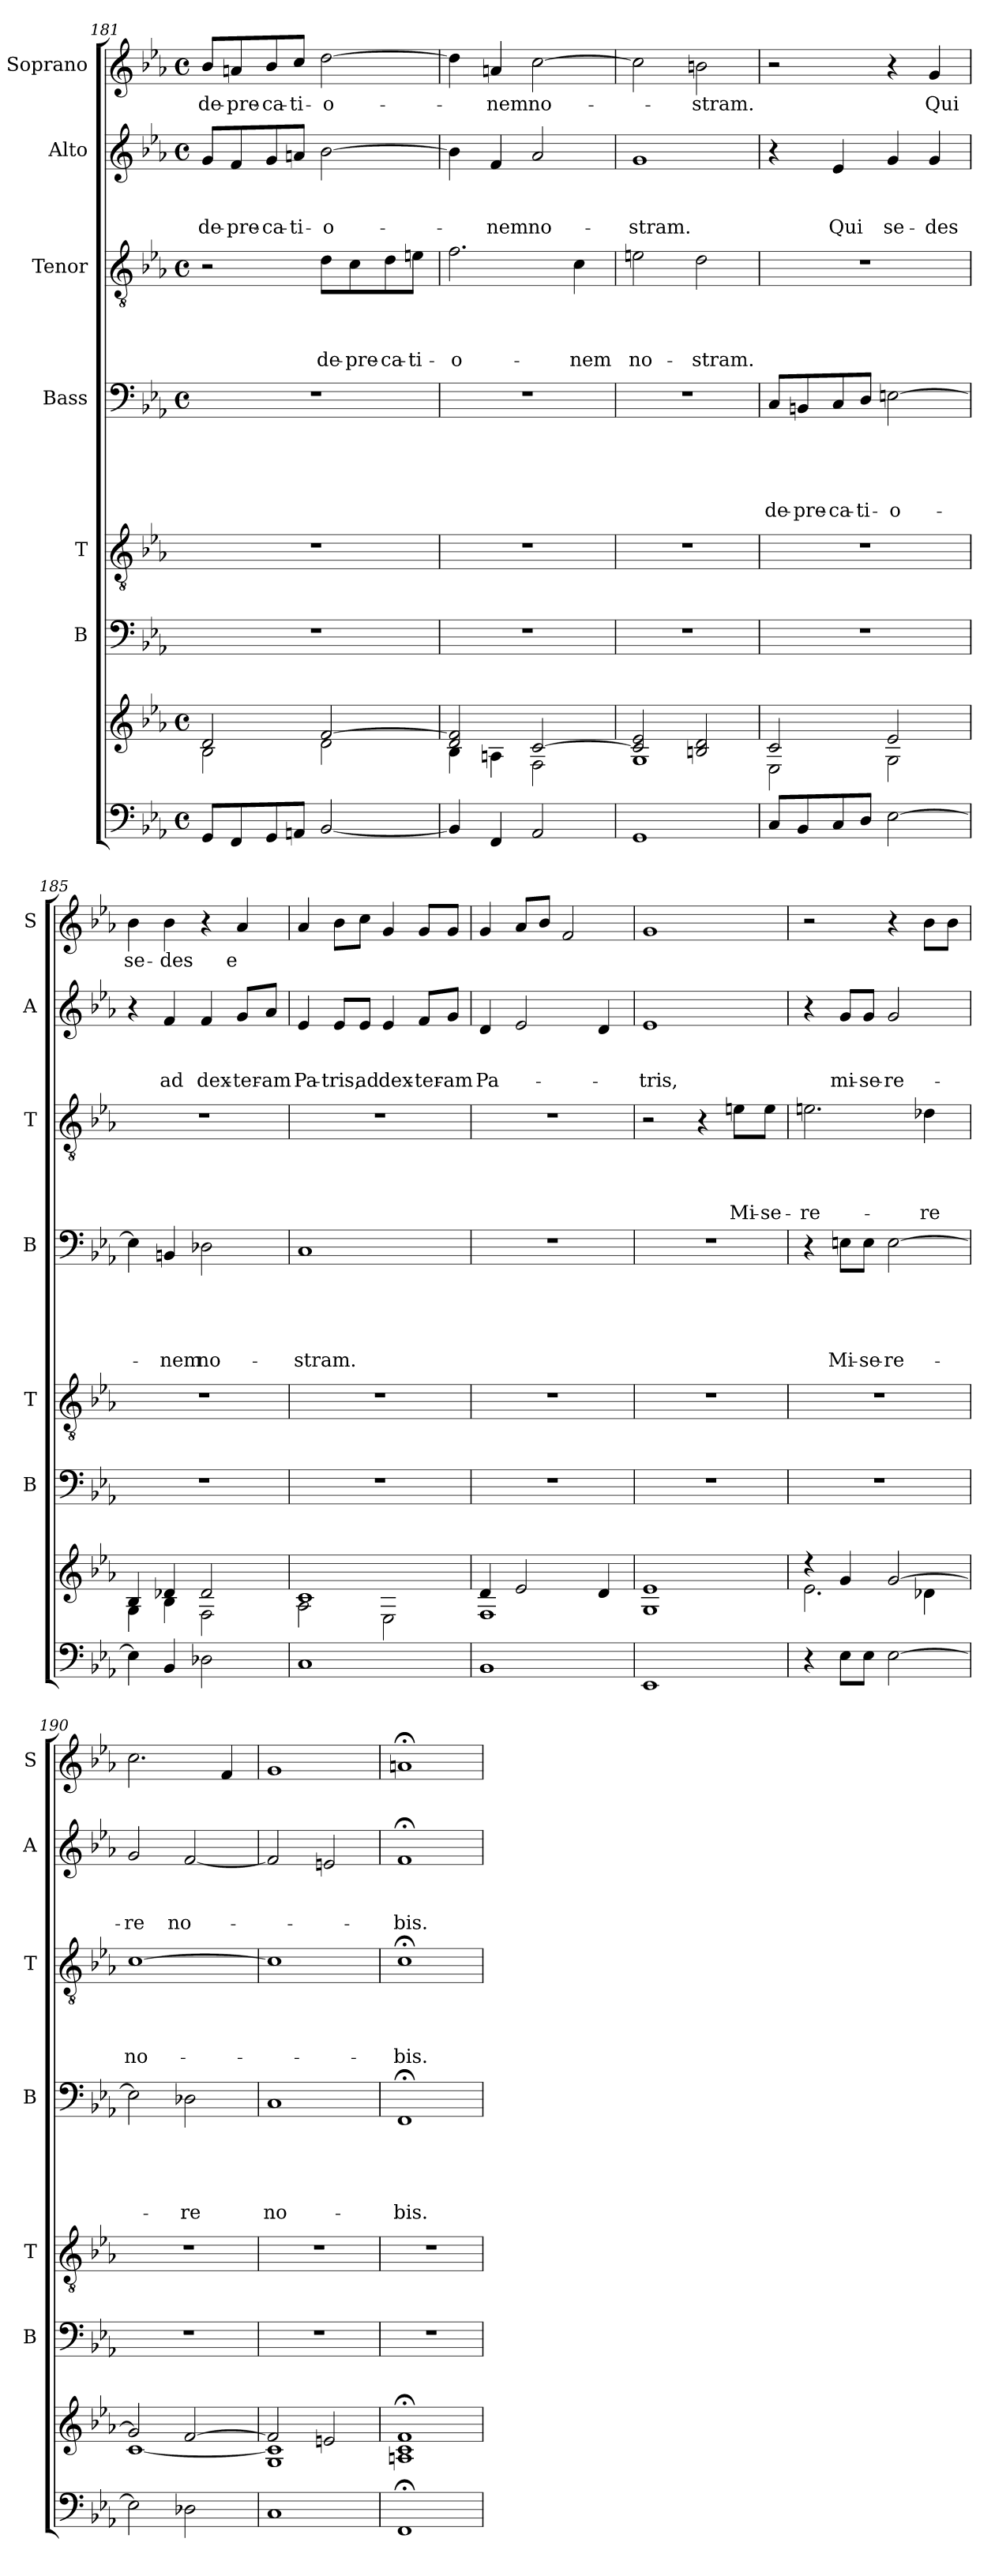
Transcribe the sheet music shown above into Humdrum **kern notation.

**kern	**kern	**kern	**kern	**kern	**text	**text	**text	**text	**text	**kern	**text	**text	**text	**text	**kern	**text	**text	**text	**kern	**text
*part8	*part7	*part6	*part5	*part4	*part4	*part4	*part4	*part4	*part4	*part3	*part3	*part3	*part3	*part3	*part2	*part2	*part2	*part2	*part1	*part1
*staff8	*staff7	*staff6	*staff5	*staff4	*staff4	*staff4	*staff4	*staff4	*staff4	*staff3	*staff3	*staff3	*staff3	*staff3	*staff2	*staff2	*staff2	*staff2	*staff1	*staff1
*	*	*I"B	*I"T	*I"Bass	*	*	*	*	*	*I"Tenor	*	*	*	*	*I"Alto	*	*	*	*I"Soprano	*
*	*	*I'B	*I'T	*I'B	*	*	*	*	*	*I'T	*	*	*	*	*I'A	*	*	*	*I'S	*
*clefF4	*clefG2	*clefF4	*clefGv2	*clefF4	*	*	*	*	*	*clefGv2	*	*	*	*	*clefG2	*	*	*	*clefG2	*
*k[b-e-a-]	*k[b-e-a-]	*k[b-e-a-]	*k[b-e-a-]	*k[b-e-a-]	*	*	*	*	*	*k[b-e-a-]	*	*	*	*	*k[b-e-a-]	*	*	*	*k[b-e-a-]	*
*E-:	*E-:	*E-:	*E-:	*E-:	*	*	*	*	*	*E-:	*	*	*	*	*E-:	*	*	*	*E-:	*
*M4/4	*M4/4	*	*	*M4/4	*	*	*	*	*	*M4/4	*	*	*	*	*M4/4	*	*	*	*M4/4	*
*met(c)	*met(c)	*	*	*met(c)	*	*	*	*	*	*met(c)	*	*	*	*	*met(c)	*	*	*	*met(c)	*
=181	=181	=181	=181	=181	=181	=181	=181	=181	=181	=181	=181	=181	=181	=181	=181	=181	=181	=181	=181	=181
*	*^	*	*	*	*	*	*	*	*	*	*	*	*	*	*	*	*	*	*	*
!	!	!	!	!	!	!	!	!	!	!	!	!	!	!	!	!	!	!	!LO:LY:b	!	!LO:LY:b
8GG/L	2d/	2B-\	1r	1r	1r	.	.	.	.	.	2r	.	.	.	.	8g/L	.	.	de-	8b-/L	de-
!	!	!	!	!	!	!	!	!	!	!	!	!	!	!	!	!	!	!	!LO:LY:b	!	!LO:LY:b
8FF/	.	.	.	.	.	.	.	.	.	.	.	.	.	.	.	8f/	.	.	-pre-	8an/	-pre-
!	!	!	!	!	!	!	!	!	!	!	!	!	!	!	!	!	!	!	!LO:LY:b	!	!LO:LY:b
8GG/	.	.	.	.	.	.	.	.	.	.	.	.	.	.	.	8g/	.	.	-ca-	8b-/	-ca-
!	!	!	!	!	!	!	!	!	!	!	!	!	!	!	!	!	!	!	!LO:LY:b	!	!LO:LY:b
8AAn/J	.	.	.	.	.	.	.	.	.	.	.	.	.	.	.	8an/J	.	.	-ti-	8cc/J	-ti-
!	!	!	!	!	!	!	!	!	!	!	!	!	!	!	!LO:LY:b	!	!	!	!LO:LY:b	!	!LO:LY:b
[<2BB-/	[>2f/	2d\	.	.	.	.	.	.	.	.	8d\L	.	.	.	de-	[>2b-\	.	.	-o-	[>2dd\	-o-
!	!	!	!	!	!	!	!	!	!	!	!	!	!	!	!LO:LY:b	!	!	!	!	!	!
.	.	.	.	.	.	.	.	.	.	.	8c\	.	.	.	-pre-	.	.	.	.	.	.
!	!	!	!	!	!	!	!	!	!	!	!	!	!	!	!LO:LY:b	!	!	!	!	!	!
.	.	.	.	.	.	.	.	.	.	.	8d\	.	.	.	-ca-	.	.	.	.	.	.
!	!	!	!	!	!	!	!	!	!	!	!	!	!	!	!LO:LY:b	!	!	!	!	!	!
.	.	.	.	.	.	.	.	.	.	.	8en\J	.	.	.	-ti-	.	.	.	.	.	.
=182	=182	=182	=182	=182	=182	=182	=182	=182	=182	=182	=182	=182	=182	=182	=182	=182	=182	=182	=182	=182	=182
!	!	!	!	!	!	!	!	!	!	!	!	!	!	!	!LO:LY:b	!	!	!	!	!	!
4BB-/]	2d/ 2f/]	4B-\	1r	1r	1r	.	.	.	.	.	2.f\	.	.	.	-o-	4b-\]	.	.	.	4dd\]	.
!	!	!	!	!	!	!	!	!	!	!	!	!	!	!	!	!	!	!	!LO:LY:b	!	!LO:LY:b
4FF/	.	4An\	.	.	.	.	.	.	.	.	.	.	.	.	.	4f/	.	.	-nem	4an/	-nem
!	!	!	!	!	!	!	!	!	!	!	!	!	!	!	!	!	!	!	!LO:LY:b	!	!LO:LY:b
2AA-/	[>2c/	2F\	.	.	.	.	.	.	.	.	.	.	.	.	.	2a-/	.	.	no-	[>2cc\	no-
!	!	!	!	!	!	!	!	!	!	!	!	!	!	!	!LO:LY:b	!	!	!	!	!	!
.	.	.	.	.	.	.	.	.	.	.	4c\	.	.	.	-nem	.	.	.	.	.	.
=183	=183	=183	=183	=183	=183	=183	=183	=183	=183	=183	=183	=183	=183	=183	=183	=183	=183	=183	=183	=183	=183
!	!	!	!	!	!	!	!	!	!	!	!	!	!	!	!LO:LY:b	!	!	!	!LO:LY:b	!	!
1GG	2c/] 2e-/	1G	1r	1r	1r	.	.	.	.	.	2e\	.	.	.	no-	1g	.	.	-stram.	2cc\]	.
!	!	!	!	!	!	!	!	!	!	!	!	!	!	!	!LO:LY:b	!	!	!	!	!	!LO:LY:b
.	2Bn/ 2d/	.	.	.	.	.	.	.	.	.	2d\	.	.	.	-stram.	.	.	.	.	2bn\	-stram.
!!LO:PB:g=z
=184	=184	=184	=184	=184	=184	=184	=184	=184	=184	=184	=184	=184	=184	=184	=184	=184	=184	=184	=184	=184	=184
!	!	!	!	!	!	!	!	!	!	!LO:LY:b	!	!	!	!	!	!	!	!	!	!	!
8C/L	2c/	2E-\	1r	1r	8C/L	.	.	.	.	de-	1r	.	.	.	.	4r	.	.	.	2r	.
!	!	!	!	!	!	!	!	!	!	!LO:LY:b	!	!	!	!	!	!	!	!	!	!	!
8BB-/	.	.	.	.	8BB/	.	.	.	.	-pre-	.	.	.	.	.	.	.	.	.	.	.
!	!	!	!	!	!	!	!	!	!	!LO:LY:b:rj	!	!	!	!	!	!	!	!	!LO:LY:b	!	!
8C/	.	.	.	.	8C/	.	.	.	.	-ca-	.	.	.	.	.	4e-/	.	.	Qui	.	.
!	!	!	!	!	!	!	!	!	!	!LO:LY:b	!	!	!	!	!	!	!	!	!	!	!
8D/J	.	.	.	.	8D/J	.	.	.	.	-ti-	.	.	.	.	.	.	.	.	.	.	.
!	!	!	!	!	!	!	!	!	!	!LO:LY:b	!	!	!	!	!	!	!	!	!LO:LY:b	!	!
[>2E-\	2e-/	2G\	.	.	[>2E\	.	.	.	.	-o-	.	.	.	.	.	4g/	.	.	se-	4r	.
!	!	!	!	!	!	!	!	!	!	!	!	!	!	!	!	!	!	!	!LO:LY:b	!	!LO:LY:b
.	.	.	.	.	.	.	.	.	.	.	.	.	.	.	.	4g/	.	.	-des	4g/	Qui
=185	=185	=185	=185	=185	=185	=185	=185	=185	=185	=185	=185	=185	=185	=185	=185	=185	=185	=185	=185	=185	=185
!	!	!	!	!	!	!	!	!	!	!	!	!	!	!	!	!	!	!	!	!	!LO:LY:b
4E-\]	4B-/	4G\	1r	1r	4E\]	.	.	.	.	.	1r	.	.	.	.	4r	.	.	.	4b-\	se-
!	!	!	!	!	!	!	!	!	!	!LO:LY:b	!	!	!	!	!	!	!	!	!LO:LY:b	!	!LO:LY:b
4BB-/	4d-X/	4B-\	.	.	4BB/	.	.	.	.	-nem	.	.	.	.	.	4f/	.	.	ad	4b-\	-des
!	!	!	!	!	!	!	!	!	!	!LO:LY:b	!	!	!	!	!	!	!	!	!LO:LY:b	!	!
2D-X\	2d-/	2F\	.	.	2D-X\	.	.	.	.	no-	.	.	.	.	.	4f/	.	.	dex-	4r	.
!	!	!	!	!	!	!	!	!	!	!	!	!	!	!	!	!	!	!	!LO:LY:b	!	!LO:LY:b
.	.	.	.	.	.	.	.	.	.	.	.	.	.	.	.	8g/L	.	.	-ter-	4a-/	e
!	!	!	!	!	!	!	!	!	!	!	!	!	!	!	!	!	!	!	!LO:LY:b:rj	!	!
.	.	.	.	.	.	.	.	.	.	.	.	.	.	.	.	8a-/J	.	.	-am	.	.
=186	=186	=186	=186	=186	=186	=186	=186	=186	=186	=186	=186	=186	=186	=186	=186	=186	=186	=186	=186	=186	=186
!	!	!	!	!	!	!	!	!	!	!LO:LY:b	!	!	!	!	!	!	!	!	!LO:LY:b	!	!
1C	1c	2A-\	1r	1r	1C	.	.	.	.	-stram.	1r	.	.	.	.	4e-/	.	.	Pa-	4a-/	.
!	!	!	!	!	!	!	!	!	!	!	!	!	!	!	!	!	!	!	!LO:LY:b	!	!
.	.	.	.	.	.	.	.	.	.	.	.	.	.	.	.	8e-/L	.	.	-tris,	8b-\L	.
!	!	!	!	!	!	!	!	!	!	!	!	!	!	!	!	!	!	!	!LO:LY:b	!	!
.	.	.	.	.	.	.	.	.	.	.	.	.	.	.	.	8e-/J	.	.	ad	8cc\J	.
!	!	!	!	!	!	!	!	!	!	!	!	!	!	!	!	!	!	!	!LO:LY:b	!	!
.	.	2E-\	.	.	.	.	.	.	.	.	.	.	.	.	.	4e-/	.	.	dex-	4g/	.
!	!	!	!	!	!	!	!	!	!	!	!	!	!	!	!	!	!	!	!LO:LY:b	!	!
.	.	.	.	.	.	.	.	.	.	.	.	.	.	.	.	8f/L	.	.	-ter-	8g/L	.
!	!	!	!	!	!	!	!	!	!	!	!	!	!	!	!	!	!	!	!LO:LY:b	!	!
.	.	.	.	.	.	.	.	.	.	.	.	.	.	.	.	8g/J	.	.	-am	8g/J	.
=187	=187	=187	=187	=187	=187	=187	=187	=187	=187	=187	=187	=187	=187	=187	=187	=187	=187	=187	=187	=187	=187
!	!	!	!	!	!	!	!	!	!	!	!	!	!	!	!	!	!	!	!LO:LY:b	!	!
1BB-	4d/	1F	1r	1r	1r	.	.	.	.	.	1r	.	.	.	.	4d/	.	.	Pa-	4g/	.
.	2e-/	.	.	.	.	.	.	.	.	.	.	.	.	.	.	2e-/	.	.	.	8a-/L	.
.	.	.	.	.	.	.	.	.	.	.	.	.	.	.	.	.	.	.	.	8b-/J	.
.	.	.	.	.	.	.	.	.	.	.	.	.	.	.	.	.	.	.	.	2f/	.
.	4d/	.	.	.	.	.	.	.	.	.	.	.	.	.	.	4d/	.	.	.	.	.
*	*v	*v	*	*	*	*	*	*	*	*	*	*	*	*	*	*	*	*	*	*	*
!!LO:LB:g=z
=188	=188	=188	=188	=188	=188	=188	=188	=188	=188	=188	=188	=188	=188	=188	=188	=188	=188	=188	=188	=188
!	!	!	!	!	!	!	!	!	!	!	!	!	!	!	!	!	!	!LO:LY:b	!	!
1EE-	1G 1e-	1r	1r	1r	.	.	.	.	.	2r	.	.	.	.	1e-	.	.	-tris,	1g	.
.	.	.	.	.	.	.	.	.	.	4r	.	.	.	.	.	.	.	.	.	.
!	!	!	!	!	!	!	!	!	!	!	!	!	!	!LO:LY:b	!	!	!	!	!	!
.	.	.	.	.	.	.	.	.	.	8e\L	.	.	.	Mi-	.	.	.	.	.	.
!	!	!	!	!	!	!	!	!	!	!	!	!	!	!LO:LY:b	!	!	!	!	!	!
.	.	.	.	.	.	.	.	.	.	8e\J	.	.	.	-se-	.	.	.	.	.	.
=189	=189	=189	=189	=189	=189	=189	=189	=189	=189	=189	=189	=189	=189	=189	=189	=189	=189	=189	=189	=189
*	*^	*	*	*	*	*	*	*	*	*	*	*	*	*	*	*	*	*	*	*
!	!	!	!	!	!	!	!	!	!	!	!	!	!	!	!LO:LY:b	!	!	!	!	!	!
4r	4rcc	2.e-\	1r	1r	4r	.	.	.	.	.	2.e\	.	.	.	-re-	4r	.	.	.	2r	.
!	!	!	!	!	!	!	!	!	!	!LO:LY:b	!	!	!	!	!	!	!	!	!LO:LY:b	!	!
8E-\L	4g/	.	.	.	8E\L	.	.	.	.	Mi-	.	.	.	.	.	8g/L	.	.	mi-	.	.
!	!	!	!	!	!	!	!	!	!	!LO:LY:b	!	!	!	!	!	!	!	!	!LO:LY:b	!	!
8E-\J	.	.	.	.	8E\J	.	.	.	.	-se-	.	.	.	.	.	8g/J	.	.	-se-	.	.
!	!	!	!	!	!	!	!	!	!	!LO:LY:b	!	!	!	!	!	!	!	!	!LO:LY:b	!	!
[>2E-\	[>2g/	.	.	.	[>2E\	.	.	.	.	-re-	.	.	.	.	.	2g/	.	.	-re-	4r	.
!	!	!	!	!	!	!	!	!	!	!	!	!	!	!	!LO:LY:b	!	!	!	!	!	!
.	.	4d-X\	.	.	.	.	.	.	.	.	4d-X\	.	.	.	-re	.	.	.	.	8b-\L	.
.	.	.	.	.	.	.	.	.	.	.	.	.	.	.	.	.	.	.	.	8b-\J	.
=190	=190	=190	=190	=190	=190	=190	=190	=190	=190	=190	=190	=190	=190	=190	=190	=190	=190	=190	=190	=190	=190
!	!	!	!	!	!	!	!	!	!	!	!	!	!	!	!LO:LY:b	!	!	!	!LO:LY:b	!	!
2E-\]	2g/]	[<1c	1r	1r	2E\]	.	.	.	.	.	[>1c	.	.	.	no-	2g/	.	.	-re	2.cc\	.
!	!	!	!	!	!	!	!	!	!	!LO:LY:b	!	!	!	!	!	!	!	!	!LO:LY:b	!	!
2D-X\	[>2f/	.	.	.	2D-X\	.	.	.	.	-re	.	.	.	.	.	[<2f/	.	.	no-	.	.
.	.	.	.	.	.	.	.	.	.	.	.	.	.	.	.	.	.	.	.	4f/	.
=191	=191	=191	=191	=191	=191	=191	=191	=191	=191	=191	=191	=191	=191	=191	=191	=191	=191	=191	=191	=191	=191
!	!	!	!	!	!	!	!	!	!	!LO:LY:b	!	!	!	!	!	!	!	!	!	!	!
1C	2f/]	1G 1c]	1r	1r	1C	.	.	.	.	no-	1c]	.	.	.	.	2f/]	.	.	.	1g	.
.	2en/	.	.	.	.	.	.	.	.	.	.	.	.	.	.	2en/	.	.	.	.	.
*	*v	*v	*	*	*	*	*	*	*	*	*	*	*	*	*	*	*	*	*	*	*
=192	=192	=192	=192	=192	=192	=192	=192	=192	=192	=192	=192	=192	=192	=192	=192	=192	=192	=192	=192	=192
!	!	!	!	!	!	!	!	!	!LO:LY:b	!	!	!	!	!LO:LY:b	!	!	!	!LO:LY:b	!	!
1FF;	1An; 1c; 1f;	1r	1r	1FF;	.	.	.	.	-bis.	1c;<	.	.	.	-bis.	1f;	.	.	-bis.	1an;	.
=	=	=	=	=	=	=	=	=	=	=	=	=	=	=	=	=	=	=	=	=
*-	*-	*-	*-	*-	*-	*-	*-	*-	*-	*-	*-	*-	*-	*-	*-	*-	*-	*-	*-	*-
